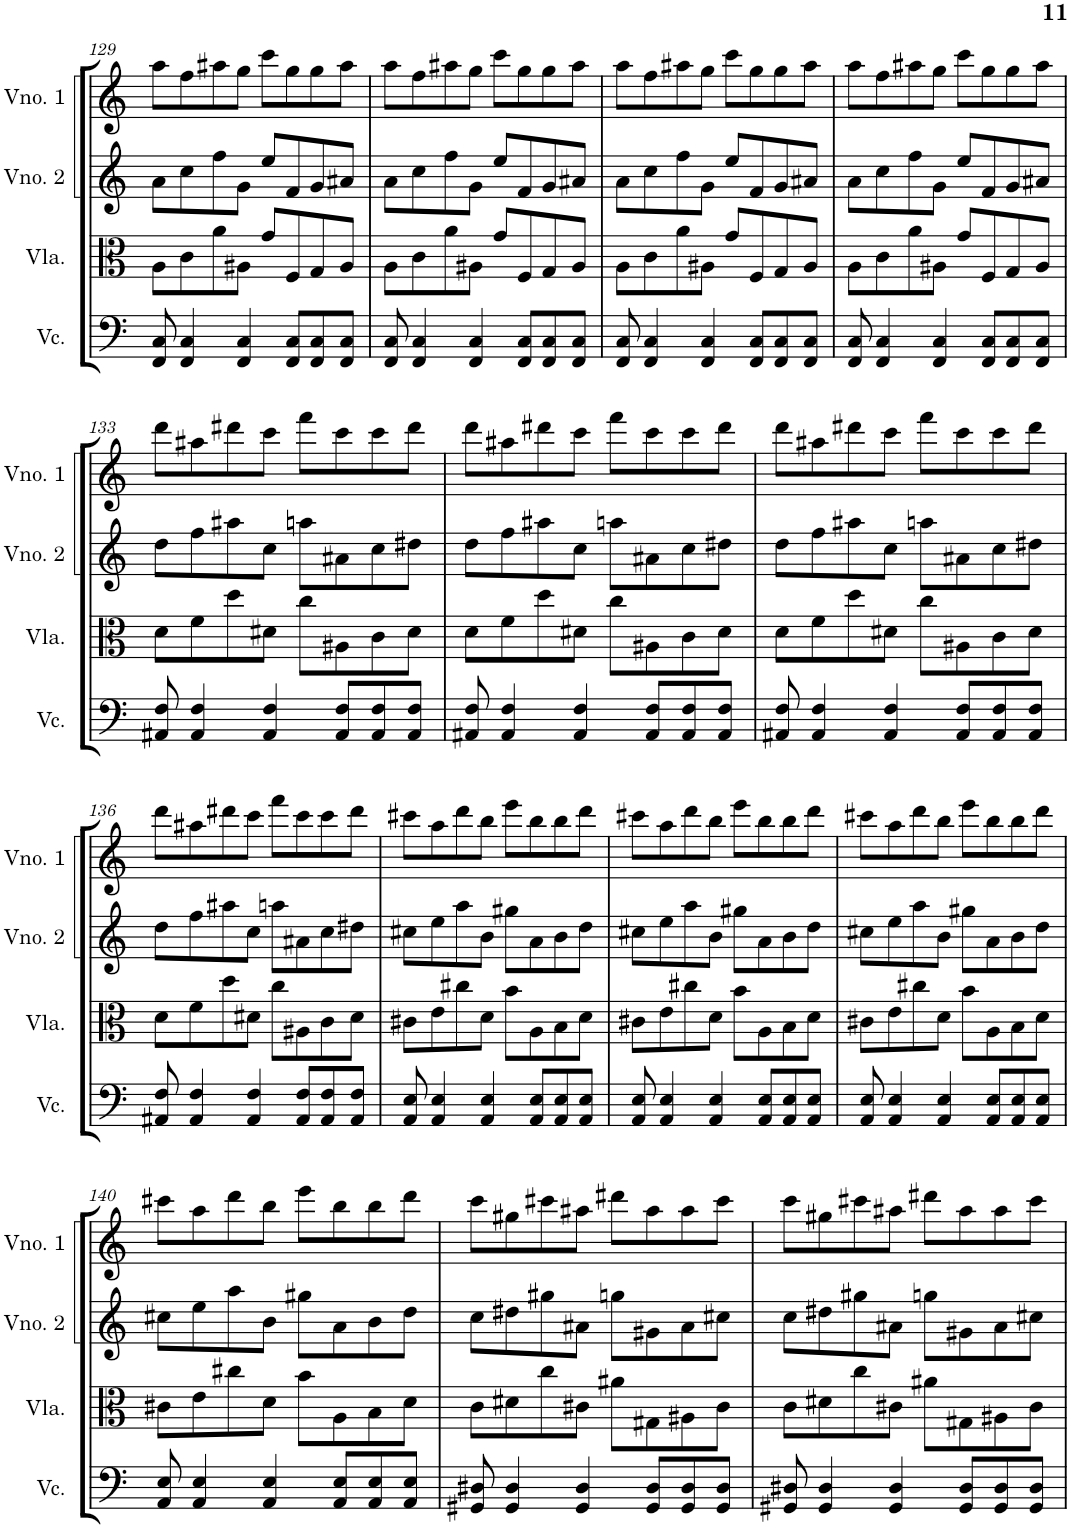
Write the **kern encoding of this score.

**kern	**kern	**kern	**kern
*part4	*part3	*part2	*part1
*staff4	*staff3	*staff2	*staff1
*I"Violoncelo	*I"Viola	*I"Violino 2	*I"Violino 1
*I'Vc.	*I'Vla.	*I'Vno. 2	*I'Vno. 1
!!LO:PB:g=z
*clefF4	*clefC3	*clefG2	*clefG2
*k[]	*k[]	*k[]	*k[]
*M4/4	*M4/4	*M4/4	*M4/4
=129	=129	=129	=129
8FF/ 8C/	8A\L	8a\L	8aa\L
4FF/ 4C/	8c\	8cc\	8ff\
.	8a\	8ff\	8aa#X\
4FF/ 4C/	8A#X\J	8g\J	8gg\J
.	8g/L	8ee/L	8ccc\L
8FF/ 8C/L	8F/	8f/	8gg\
8FF/ 8C/	8G/	8g/	8gg\
8FF/ 8C/J	8A#/J	8a#X/J	8aa#\J
=130	=130	=130	=130
8FF/ 8C/	8A\L	8a\L	8aa\L
4FF/ 4C/	8c\	8cc\	8ff\
.	8a\	8ff\	8aa#X\
4FF/ 4C/	8A#X\J	8g\J	8gg\J
.	8g/L	8ee/L	8ccc\L
8FF/ 8C/L	8F/	8f/	8gg\
8FF/ 8C/	8G/	8g/	8gg\
8FF/ 8C/J	8A#/J	8a#X/J	8aa#\J
=131	=131	=131	=131
8FF/ 8C/	8A\L	8a\L	8aa\L
4FF/ 4C/	8c\	8cc\	8ff\
.	8a\	8ff\	8aa#X\
4FF/ 4C/	8A#X\J	8g\J	8gg\J
.	8g/L	8ee/L	8ccc\L
8FF/ 8C/L	8F/	8f/	8gg\
8FF/ 8C/	8G/	8g/	8gg\
8FF/ 8C/J	8A#/J	8a#X/J	8aa#\J
=132	=132	=132	=132
8FF/ 8C/	8A\L	8a\L	8aa\L
4FF/ 4C/	8c\	8cc\	8ff\
.	8a\	8ff\	8aa#X\
4FF/ 4C/	8A#X\J	8g\J	8gg\J
.	8g/L	8ee/L	8ccc\L
8FF/ 8C/L	8F/	8f/	8gg\
8FF/ 8C/	8G/	8g/	8gg\
8FF/ 8C/J	8A#/J	8a#X/J	8aa#\J
!!LO:LB:g=z
=133	=133	=133	=133
8AA#X/ 8F/	8d\L	8dd\L	8ddd\L
4AA#/ 4F/	8f\	8ff\	8aa#X\
.	8dd\	8aa#X\	8ddd#X\
4AA#/ 4F/	8d#X\J	8cc\J	8ccc\J
.	8cc\L	8aan\L	8fff\L
8AA#/ 8F/L	8A#X\	8a#X\	8ccc\
8AA#/ 8F/	8c\	8cc\	8ccc\
8AA#/ 8F/J	8d#\J	8dd#X\J	8ddd#\J
=134	=134	=134	=134
8AA#X/ 8F/	8d\L	8dd\L	8ddd\L
4AA#/ 4F/	8f\	8ff\	8aa#X\
.	8dd\	8aa#X\	8ddd#X\
4AA#/ 4F/	8d#X\J	8cc\J	8ccc\J
.	8cc\L	8aan\L	8fff\L
8AA#/ 8F/L	8A#X\	8a#X\	8ccc\
8AA#/ 8F/	8c\	8cc\	8ccc\
8AA#/ 8F/J	8d#\J	8dd#X\J	8ddd#\J
=135	=135	=135	=135
8AA#X/ 8F/	8d\L	8dd\L	8ddd\L
4AA#/ 4F/	8f\	8ff\	8aa#X\
.	8dd\	8aa#X\	8ddd#X\
4AA#/ 4F/	8d#X\J	8cc\J	8ccc\J
.	8cc\L	8aan\L	8fff\L
8AA#/ 8F/L	8A#X\	8a#X\	8ccc\
8AA#/ 8F/	8c\	8cc\	8ccc\
8AA#/ 8F/J	8d#\J	8dd#X\J	8ddd#\J
!!LO:LB:g=z
=136	=136	=136	=136
8AA#X/ 8F/	8d\L	8dd\L	8ddd\L
4AA#/ 4F/	8f\	8ff\	8aa#X\
.	8dd\	8aa#X\	8ddd#X\
4AA#/ 4F/	8d#X\J	8cc\J	8ccc\J
.	8cc\L	8aan\L	8fff\L
8AA#/ 8F/L	8A#X\	8a#X\	8ccc\
8AA#/ 8F/	8c\	8cc\	8ccc\
8AA#/ 8F/J	8d#\J	8dd#X\J	8ddd#\J
=137	=137	=137	=137
8AA/ 8E/	8c#X\L	8cc#X\L	8ccc#X\L
4AA/ 4E/	8e\	8ee\	8aa\
.	8cc#X\	8aa\	8ddd\
4AA/ 4E/	8d\J	8b\J	8bb\J
.	8b\L	8gg#X\L	8eee\L
8AA/ 8E/L	8A\	8a\	8bb\
8AA/ 8E/	8B\	8b\	8bb\
8AA/ 8E/J	8d\J	8dd\J	8ddd\J
=138	=138	=138	=138
8AA/ 8E/	8c#X\L	8cc#X\L	8ccc#X\L
4AA/ 4E/	8e\	8ee\	8aa\
.	8cc#X\	8aa\	8ddd\
4AA/ 4E/	8d\J	8b\J	8bb\J
.	8b\L	8gg#X\L	8eee\L
8AA/ 8E/L	8A\	8a\	8bb\
8AA/ 8E/	8B\	8b\	8bb\
8AA/ 8E/J	8d\J	8dd\J	8ddd\J
=139	=139	=139	=139
8AA/ 8E/	8c#X\L	8cc#X\L	8ccc#X\L
4AA/ 4E/	8e\	8ee\	8aa\
.	8cc#X\	8aa\	8ddd\
4AA/ 4E/	8d\J	8b\J	8bb\J
.	8b\L	8gg#X\L	8eee\L
8AA/ 8E/L	8A\	8a\	8bb\
8AA/ 8E/	8B\	8b\	8bb\
8AA/ 8E/J	8d\J	8dd\J	8ddd\J
!!LO:LB:g=z
=140	=140	=140	=140
8AA/ 8E/	8c#X\L	8cc#X\L	8ccc#X\L
4AA/ 4E/	8e\	8ee\	8aa\
.	8cc#X\	8aa\	8ddd\
4AA/ 4E/	8d\J	8b\J	8bb\J
.	8b\L	8gg#X\L	8eee\L
8AA/ 8E/L	8A\	8a\	8bb\
8AA/ 8E/	8B\	8b\	8bb\
8AA/ 8E/J	8d\J	8dd\J	8ddd\J
=141	=141	=141	=141
8GG#X/ 8D#X/	8c\L	8cc\L	8ccc\L
4GG#/ 4D#/	8d#X\	8dd#X\	8gg#X\
.	8cc\	8gg#X\	8ccc#X\
4GG#/ 4D#/	8c#X\J	8a#X\J	8aa#X\J
.	8a#X\L	8ggn\L	8ddd#X\L
8GG#/ 8D#/L	8G#X\	8g#X\	8aa#\
8GG#/ 8D#/	8A#X\	8a#\	8aa#\
8GG#/ 8D#/J	8c#\J	8cc#X\J	8ccc#\J
=142	=142	=142	=142
8GG#X/ 8D#X/	8c\L	8cc\L	8ccc\L
4GG#/ 4D#/	8d#X\	8dd#X\	8gg#X\
.	8cc\	8gg#X\	8ccc#X\
4GG#/ 4D#/	8c#X\J	8a#X\J	8aa#X\J
.	8a#X\L	8ggn\L	8ddd#X\L
8GG#/ 8D#/L	8G#X\	8g#X\	8aa#\
8GG#/ 8D#/	8A#X\	8a#\	8aa#\
8GG#/ 8D#/J	8c#\J	8cc#X\J	8ccc#\J
=	=	=	=
*-	*-	*-	*-
